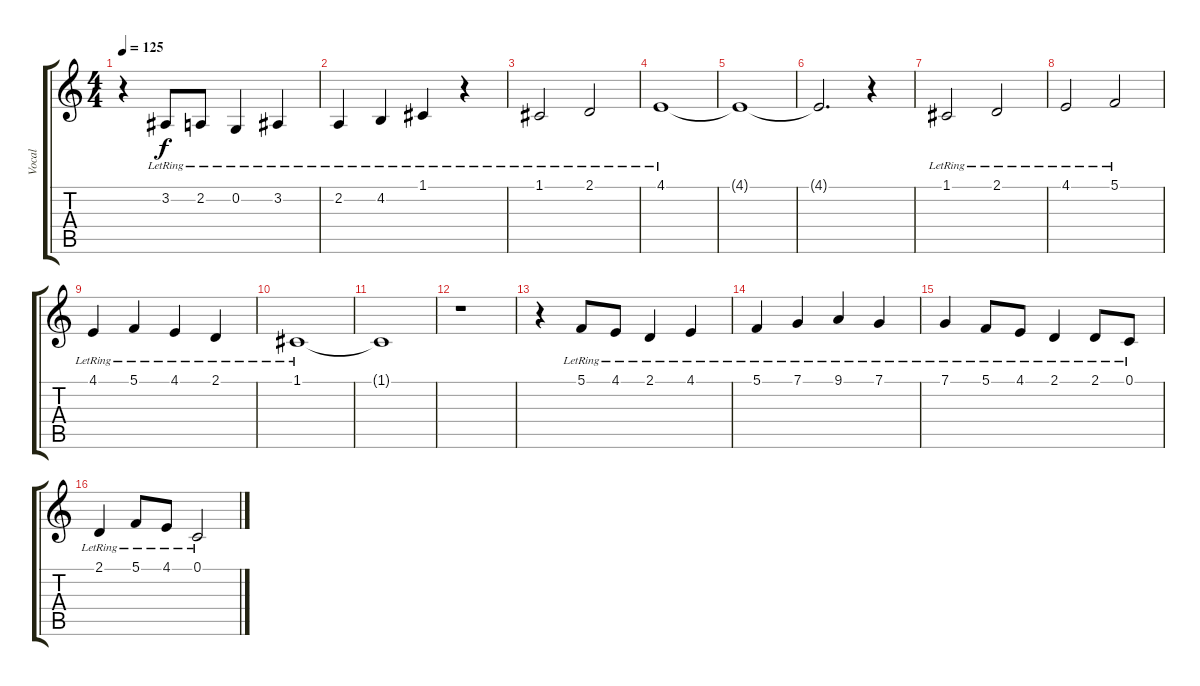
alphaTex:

\track ("Vocal" "Vocal") {instrument brightacousticpiano}
\staff {score tabs}
\tuning (C4 G3 Eb3 Bb2 F2 C2) {hide}
\ts (4 4)
\tempo 125
\clef g2
\ks c
r.4{dy f} 3.2{lr}.8 2.2{lr}.8 0.2{lr}.4 3.2{lr}.4 |
2.2{lr}.4 4.2{lr}.4 1.1{lr}.4 r.4 |
1.1{lr}.2 2.1{lr}.2 |
4.1{lr}.1 |
4.1{t}.1 |
4.1{t}.2{d} r.4 |
1.1{lr}.2 2.1{lr}.2 |
4.1{lr}.2 5.1{lr}.2 |
4.1{lr}.4 5.1{lr}.4 4.1{lr}.4 2.1{lr}.4 |
1.1{lr}.1 |
1.1{t}.1 |
r.1 |
r.4 5.1{lr}.8 4.1{lr}.8 2.1{lr}.4 4.1{lr}.4 |
5.1{lr}.4 7.1{lr}.4 9.1{lr}.4 7.1{lr}.4 |
7.1{lr}.4 5.1{lr}.8 4.1{lr}.8 2.1{lr}.4 2.1{lr}.8 0.1{lr}.8 |
2.1{lr}.4 5.1{lr}.8 4.1{lr}.8 0.1{lr}.2
